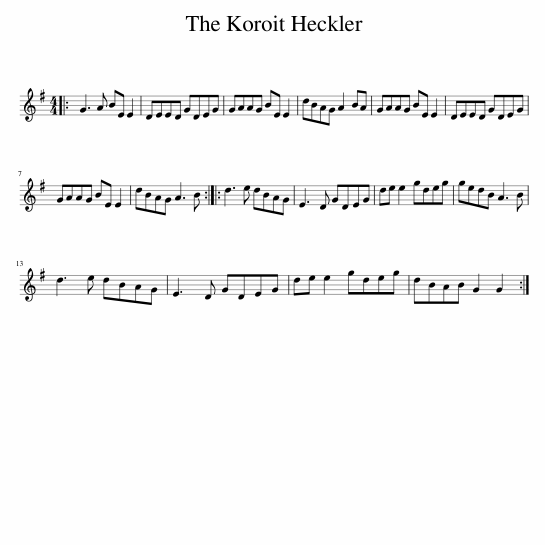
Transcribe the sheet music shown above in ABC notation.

X:1
L:1/8
M:4/4
I:linebreak $
K:Emin
V:1 treble
V:1
|: G3 A BE E2 | DEED GDEG | GAAG BE E2 | dBAG A2 BA | GAAG BE E2 | %5
 DEED GDEG |$ GAAG BE E2 | dBAG A3 B :: d3 e dBAG | E3 D GDEG | %10
 de e2 gdeg | gedB A3 B |$ d3 e dBAG | E3 D GDEG | de e2 gdeg | %15
 dBAB G2 G2 :| %16
